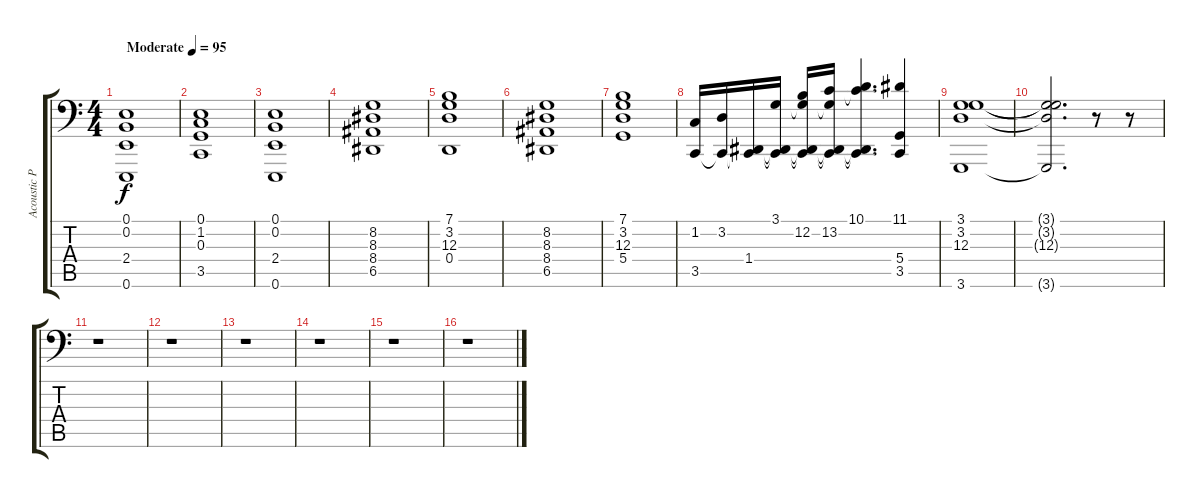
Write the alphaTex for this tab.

\track ("Acoustic Piano" "Acoustic P") {instrument acousticgrandpiano}
\staff {score tabs}
\tuning (E3 B2 G2 D2 A1 E1) {hide}
\ts (4 4)
\tempo (95 "Moderate")
\clef f4
\ks c
(0.1 0.2 2.4 0.6).1{dy f instrument acousticgrandpiano} |
(0.1 1.2 0.3 3.5).1 |
(0.1 0.2 2.4 0.6).1 |
(8.2 8.3 8.4 6.5).1 |
(7.1 3.2 12.3 0.4).1 |
(8.2 8.3 8.4 6.5).1 |
(7.1 3.2 12.3 5.4).1 |
(1.2 3.5).16 (3.2 3.5{t}).16 (1.4 3.5{t}).16 (3.1 1.4{t} 3.5{t}).16 (3.1{t} 12.2 1.4{t} 3.5{t}).16 (3.1{t} 13.2 1.4{t} 3.5{t}).16 (10.1 13.2{t} 1.4{t} 3.5{t}).4{d} (11.1 5.4 3.5).4 |
(3.1 3.2 12.3 3.6).1 |
(3.1{t} 3.2{t} 12.3{t} 3.6{t}).2{d} r.8 r.8 |
r.1 |
r.1 |
r.1 |
r.1 |
r.1 |
r.1
